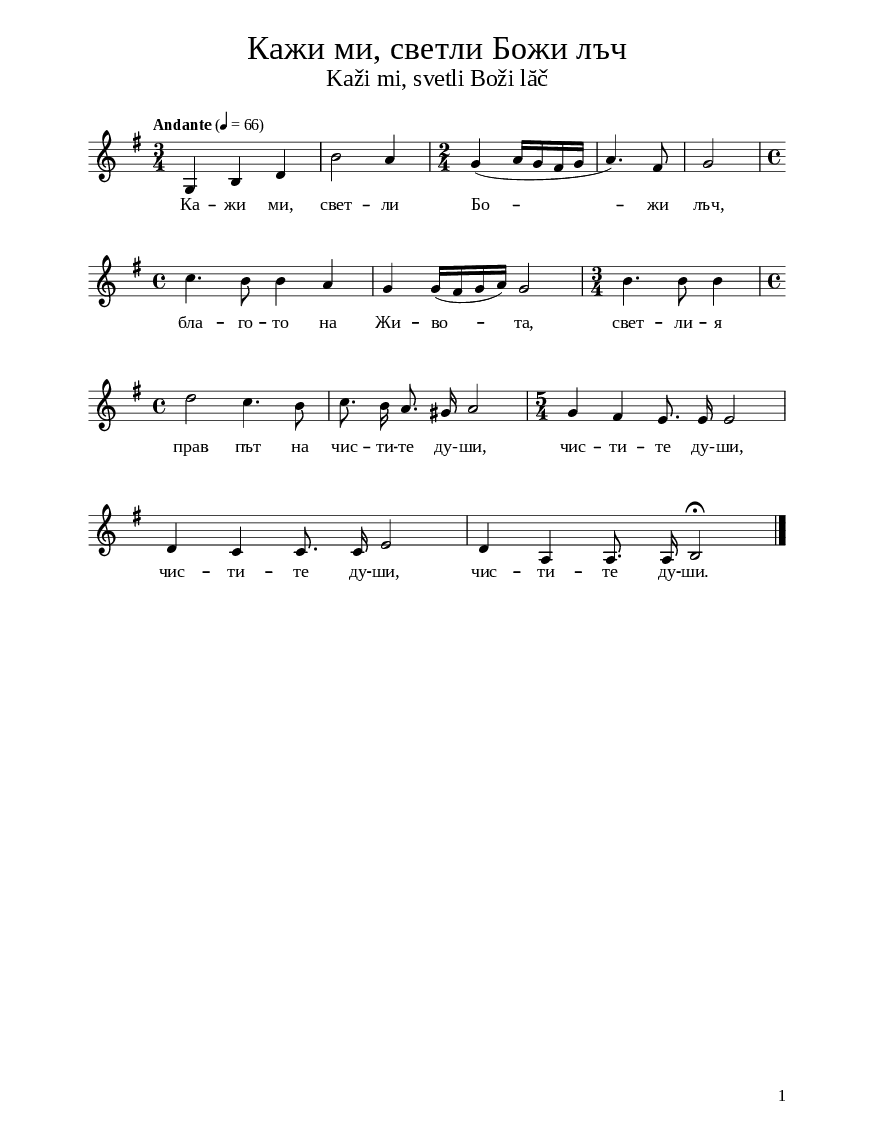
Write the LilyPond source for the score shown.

\version "2.24.2"

% include paper part and global functions
\include "include/globals.ily"

\bookpart {
  \label #'ref167_2
  \tocItem \markup "Кажи ми, светли Божи лъч – Kaži mi, svetli Boži lăč "
  \include "include/bookpart-paper.ily"
  \score {
    \include "include/score-layout.ily"

    \new Voice \absolute {
      \clef treble
      \key g \major
      \time 3/4
      \tempoFunc "Andante" 4 "66"
      \autoBeamOff
      g4  b4  d'4 | % 2
      b'2  a'4 | % 3
      \time 2/4  | % 3
      g'4 (  a'16 [  g'16  fis'16  g'16
      ] | % 4
      a'4. )  fis'8 | % 5
      g'2 \break | % 6
      \time 4/4  | % 6
      c''4.  b'8  b'4  a'4 | % 7
      g'4  g'16 ( [  fis'16  g'16  a'16
      ) ]  g'2 | % 8
      \time 3/4  | % 8
      b'4.  b'8  b'4 \break | % 9
      \time 4/4  | % 9
      d''2  c''4.  b'8 |
      c''8.  b'16  a'8.  gis'16
      a'2 | % 11
      \time 5/4  | % 11
      g'4  fis'4  e'8.  e'16  e'2
      \break | % 12
      d'4  c'4  c'8.  c'16  e'2 | % 13
      d'4  a4  a8.  a16  b2 ^\fermata
      \bar "|."
    }

    \addlyrics {
      Ка -- жи ми, свет -- ли Бо --
      жи лъч, бла -- го -- то
      на Жи -- во --   та, свет --
      ли -- я прав път на чис -- ти --
      те "ду-" -- ши, чис -- ти -- те "ду-" --
      ши, чис -- ти -- те ду -- ши, чис --
      ти -- те ду -- ши.}

        \header {
          title = \titleFunc "Кажи ми, светли Божи лъч" "Kaži mi, svetli Boži lăč"
        }

        \midi{}

      } % score

      % include foreign translation(s) of the song
      

    } % bookpart

    % Più mosso
    %
